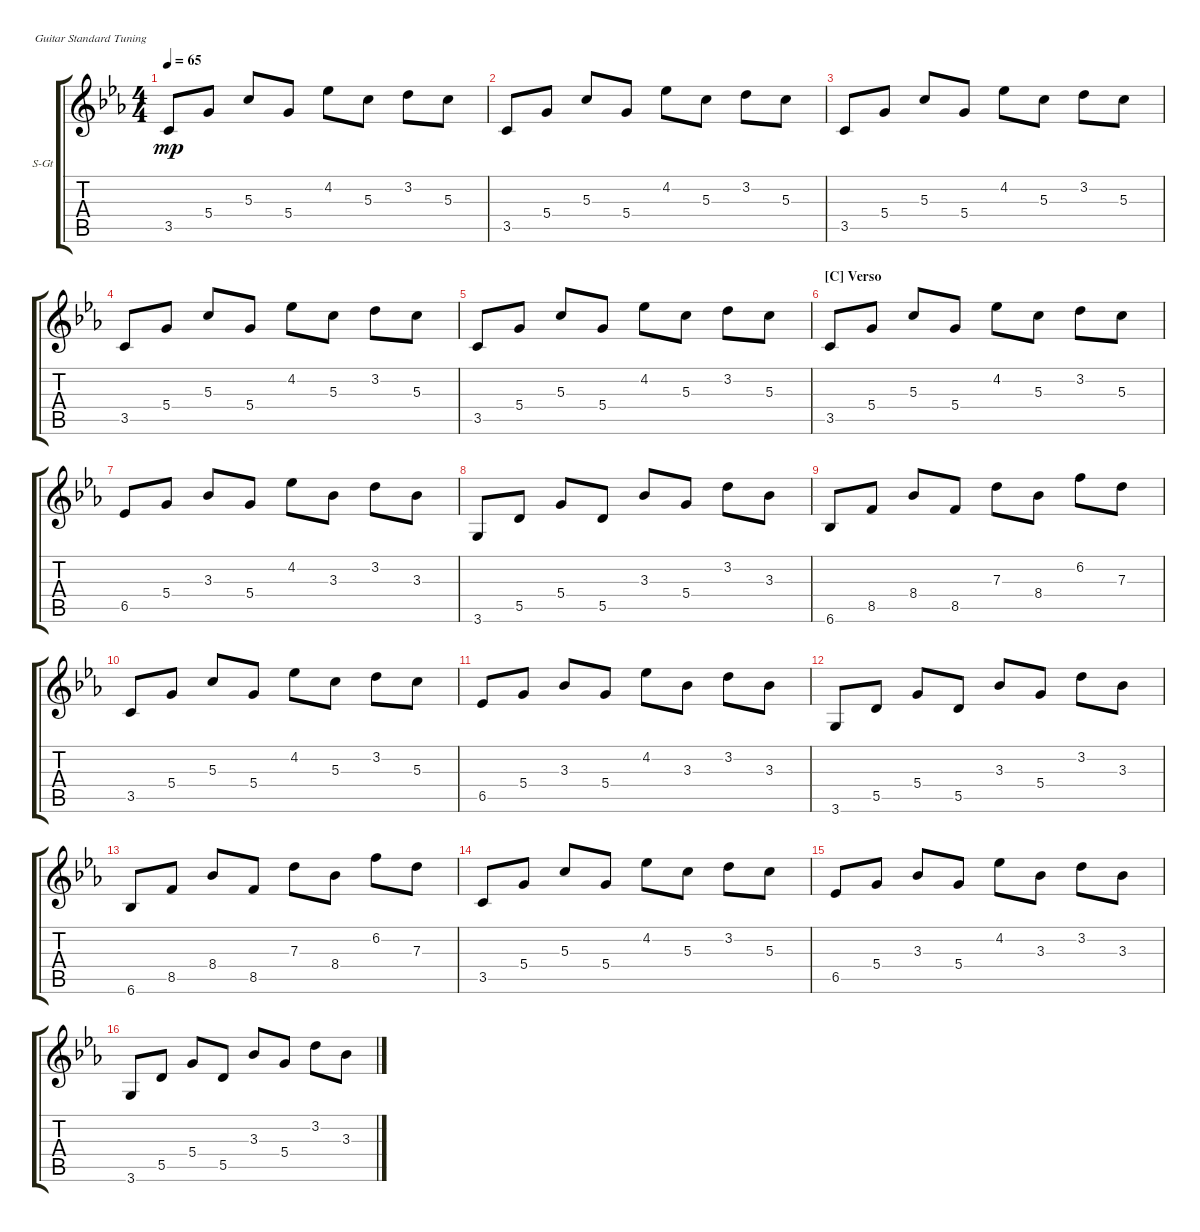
\defaultSystemsLayout 4
\bracketExtendMode groupsimilarinstruments
\firstSystemTrackNameOrientation horizontal
\otherSystemsTrackNameOrientation horizontal
\track ("Guitar Base 1" "S-Gt") {multiBarRest instrument acousticguitarsteel}
\staff {score tabs}
\tuning (E4 B3 G3 D3 A2 E2)
\ts (4 4)
\tempo 65
\clef g2
\ks cminor
3.5.8{dy mp} 5.4.8 5.3.8 5.4.8 4.2.8 5.3.8 3.2.8 5.3.8 |
3.5.8 5.4.8 5.3.8 5.4.8 4.2.8 5.3.8 3.2.8 5.3.8 |
3.5.8 5.4.8 5.3.8 5.4.8 4.2.8 5.3.8 3.2.8 5.3.8 |
3.5.8 5.4.8 5.3.8 5.4.8 4.2.8 5.3.8 3.2.8 5.3.8 |
3.5.8 5.4.8 5.3.8 5.4.8 4.2.8 5.3.8 3.2.8 5.3.8 |
\section ("C" "Verso")
3.5.8 5.4.8 5.3.8 5.4.8 4.2.8 5.3.8 3.2.8 5.3.8 |
6.5.8 5.4.8 3.3.8 5.4.8 4.2.8 3.3.8 3.2.8 3.3.8 |
3.6.8 5.5.8 5.4.8 5.5.8 3.3.8 5.4.8 3.2.8 3.3.8 |
6.6.8 8.5.8 8.4.8 8.5.8 7.3.8 8.4.8 6.2.8 7.3.8 |
3.5.8 5.4.8 5.3.8 5.4.8 4.2.8 5.3.8 3.2.8 5.3.8 |
6.5.8 5.4.8 3.3.8 5.4.8 4.2.8 3.3.8 3.2.8 3.3.8 |
3.6.8 5.5.8 5.4.8 5.5.8 3.3.8 5.4.8 3.2.8 3.3.8 |
6.6.8 8.5.8 8.4.8 8.5.8 7.3.8 8.4.8 6.2.8 7.3.8 |
3.5.8 5.4.8 5.3.8 5.4.8 4.2.8 5.3.8 3.2.8 5.3.8 |
6.5.8 5.4.8 3.3.8 5.4.8 4.2.8 3.3.8 3.2.8 3.3.8 |
3.6.8 5.5.8 5.4.8 5.5.8 3.3.8 5.4.8 3.2.8 3.3.8
